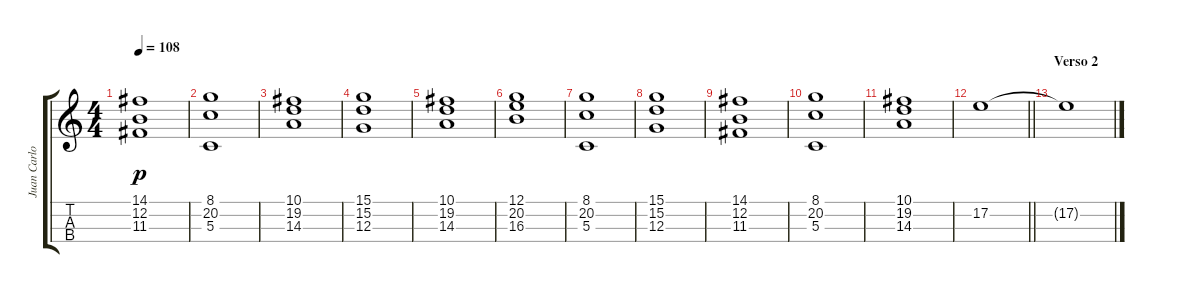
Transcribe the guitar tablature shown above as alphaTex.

\track ("Juan Carlos" "Juan Carlo") {instrument rockorgan}
\staff {score tabs}
\tuning (E4 B3 G3 D3) {hide}
\ts (4 4)
\tempo 108
\clef g2
\ks c
(14.1 12.2 11.3).1{dy p} |
(8.1 20.2 5.3).1 |
(10.1 19.2 14.3).1 |
(15.1 15.2 12.3).1 |
(10.1 19.2 14.3).1 |
(12.1 20.2 16.3).1 |
(8.1 20.2 5.3).1 |
(15.1 15.2 12.3).1 |
(14.1 12.2 11.3).1 |
(8.1 20.2 5.3).1 |
(10.1 19.2 14.3).1 |
\barLineRight lightlight
17.2.1 |
\section ("" "Verso 2")
17.2{t}.1
